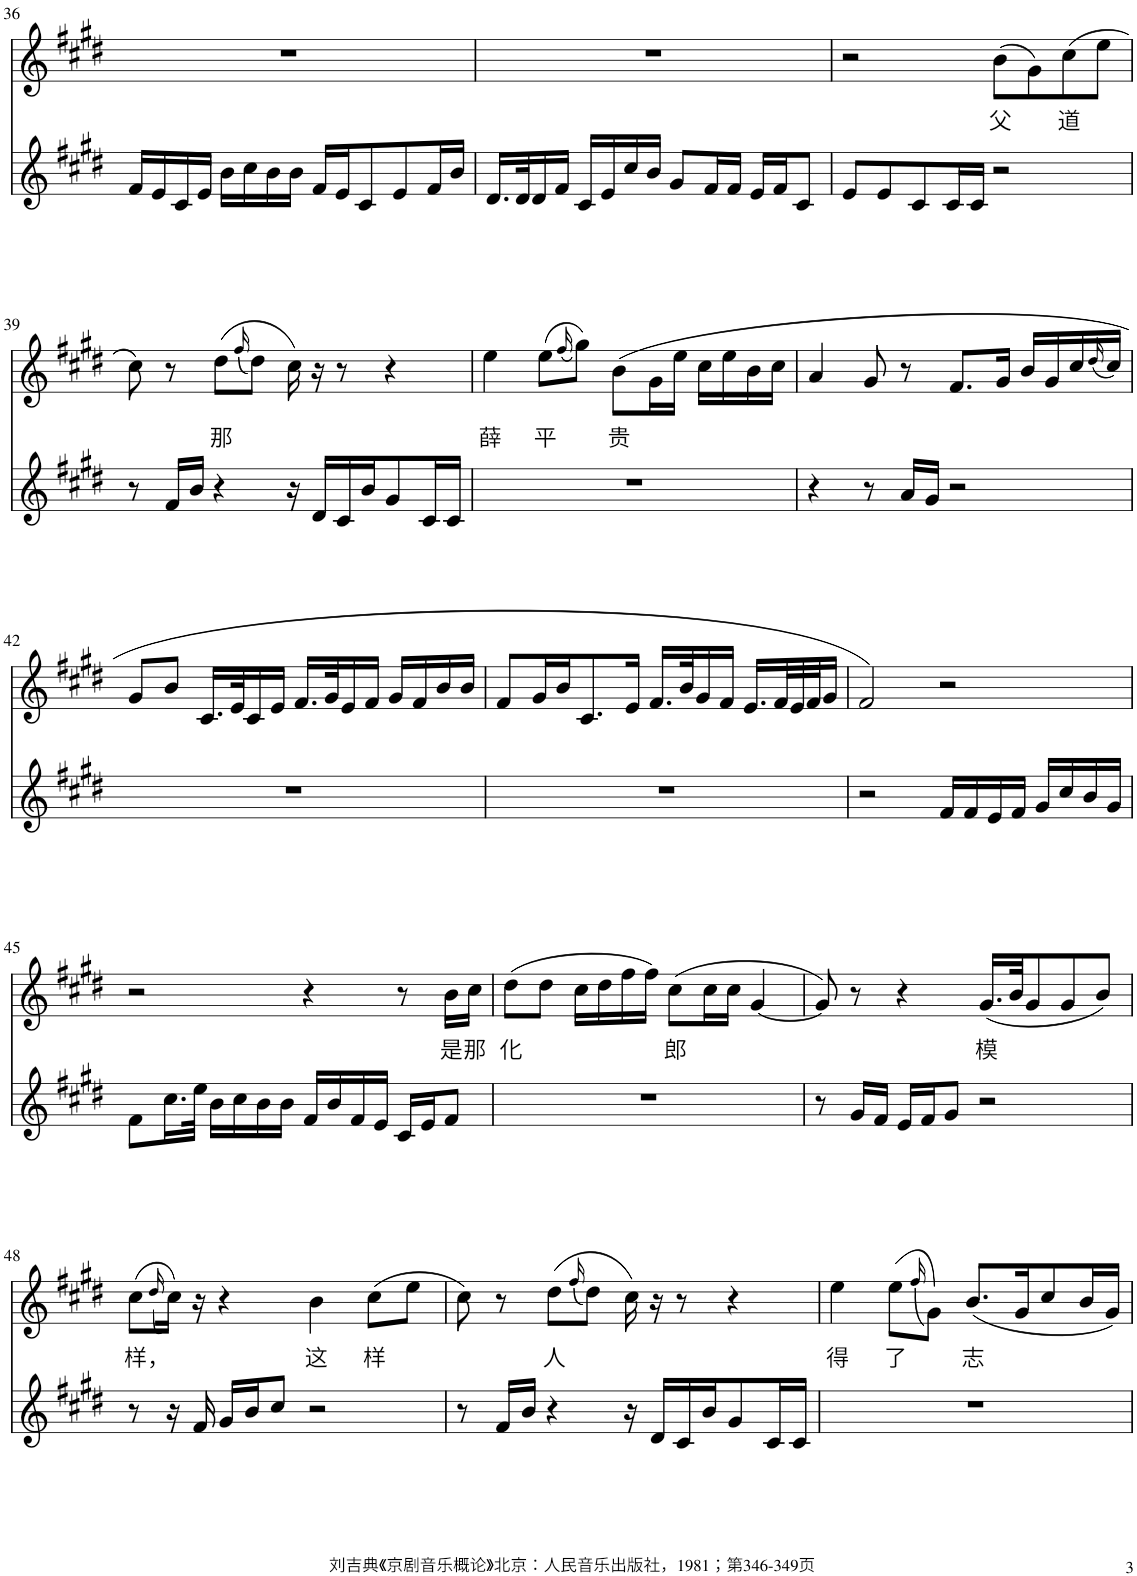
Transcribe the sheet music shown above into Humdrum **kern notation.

**kern	**kern	**text
*part2	*part1	*part1
*staff2	*staff1	*staff1
*I"Piano	*I"Piano	*
*I'Pno	*I'Pno	*
!!LO:PB:g=z
*clefG2	*clefG2	*
*k[f#c#g#d#]	*k[f#c#g#d#]	*
*M2/2	*M2/2	*
*met(c|)	*met(c|)	*
=36	=36	=36
16f#/LL	1r	.
16e/	.	.
16c#/	.	.
16e/JJ	.	.
16b\LL	.	.
16cc#\	.	.
16b\	.	.
16b\JJ	.	.
16f#/LL	.	.
16e/J	.	.
8c#/	.	.
8e/	.	.
16f#/L	.	.
16b/JJ	.	.
=37	=37	=37
16.d#/LL	1r	.
32d#/K	.	.
16d#/	.	.
16f#/JJ	.	.
16c#/LL	.	.
16e/	.	.
16cc#/	.	.
16b/JJ	.	.
8g#/L	.	.
16f#/L	.	.
16f#/JJ	.	.
16e/LL	.	.
16f#/J	.	.
8c#/J	.	.
=38	=38	=38
8e/L	2r	.
8e/	.	.
8c#/	.	.
16c#/L	.	.
16c#/JJ	.	.
!	!	!LO:LY:b
2r	(8b\L	父
.	8g#\)	.
!	!	!LO:LY:b
.	(8cc#\	道
.	8ee\J	.
!!LO:LB:g=z
=39	=39	=39
8r	8cc#\)	.
16f#/LL	8r	.
16b/JJ	.	.
!	!	!LO:LY:b
4r	(8dd#\L	那
.	(16qff#/	.
.	8dd#\J)	.
16r	16cc#\)	.
16d#/LL	16r	.
16c#/	8r	.
16b/J	.	.
8g#/	4r	.
16c#/L	.	.
16c#/JJ	.	.
=40	=40	=40
!	!	!LO:LY:b
1r	4ee\	薛
!	!	!LO:LY:b
.	(8ee\L	平
.	(16qff#/	.
.	8gg#\J))	.
!	!	!LO:LY:b
.	(8b\L	贵
.	16g#\L	.
.	16ee\JJ	.
.	16cc#\LL	.
.	16ee\	.
.	16b\	.
.	16cc#\JJ	.
=41	=41	=41
4r	4a/	.
8r	8g#/	.
16a/LL	8r	.
16g#/JJ	.	.
2r	8.f#/L	.
.	16g#/Jk	.
.	16b/LL	.
.	16g#/	.
.	16cc#/	.
.	(16qdd#/	.
.	16cc#/JJ)	.
!!LO:LB:g=z
=42	=42	=42
1r	8g#/L	.
.	8b/J	.
.	16.c#/LL	.
.	32e/K	.
.	16c#/	.
.	16e/JJ	.
.	16.f#/LL	.
.	32g#/K	.
.	16e/	.
.	16f#/JJ	.
.	16g#/LL	.
.	16f#/	.
.	16b/	.
.	16b/JJ	.
=43	=43	=43
1r	8f#/L	.
.	16g#/L	.
.	16b/J	.
.	8.c#/	.
.	16e/Jk	.
.	16.f#/LL	.
.	32b/K	.
.	16g#/	.
.	16f#/JJ	.
.	16.e/LL	.
.	32f#/L	.
.	32e/	.
.	32f#/J	.
.	16g#/JJ	.
=44	=44	=44
2r	2f#/)	.
16f#/LL	2r	.
16f#/	.	.
16e/	.	.
16f#/JJ	.	.
16g#/LL	.	.
16cc#/	.	.
16b/	.	.
16g#/JJ	.	.
!!LO:LB:g=z
=45	=45	=45
8f#\L	2r	.
16.cc#\L	.	.
32ee\JJk	.	.
16b\LL	.	.
16cc#\	.	.
16b\	.	.
16b\JJ	.	.
16f#/LL	4r	.
16b/	.	.
16f#/	.	.
16e/JJ	.	.
16c#/LL	8r	.
16e/J	.	.
!	!	!LO:LY:b
8f#/J	16b\LL	是
!	!	!LO:LY:b
.	16cc#\JJ	那
=46	=46	=46
!	!	!LO:LY:b
1r	(8dd#\L	化
.	8dd#\J	.
.	16cc#\LL	.
.	16dd#\	.
.	16ff#\	.
.	16ff#\JJ)	.
!	!	!LO:LY:b
.	(8cc#\L	郎
.	16cc#\L	.
.	16cc#\JJ	.
.	[4g#/	.
=47	=47	=47
8r	8g#/])	.
16g#/LL	8r	.
16f#/JJ	.	.
16e/LL	4r	.
16f#/J	.	.
8g#/J	.	.
!	!	!LO:LY:b
2r	(16.g#/LL	模
.	32b/JK	.
.	8g#/	.
.	8g#/	.
.	8b/J)	.
!!LO:LB:g=z
=48	=48	=48
!	!	!LO:LY:b
8r	(8cc#\L	样，
.	(16qdd#/	.
16r	16cc#\Jk))	.
16f#/	16r	.
16g#/LL	4r	.
16b/J	.	.
8cc#/J	.	.
!	!	!LO:LY:b
2r	4b\	这
!	!	!LO:LY:b
.	(8cc#\L	样
.	8ee\J	.
=49	=49	=49
8r	8cc#\)	.
16f#/LL	8r	.
16b/JJ	.	.
!	!	!LO:LY:b
4r	(8dd#\L	人
.	(16qff#/	.
.	8dd#\J)	.
16r	16cc#\)	.
16d#/LL	16r	.
16c#/	8r	.
16b/J	.	.
8g#/	4r	.
16c#/L	.	.
16c#/JJ	.	.
=50	=50	=50
!	!	!LO:LY:b
1r	4ee\	得
!	!	!LO:LY:b
.	(8ee\L	了
.	(16qff#/	.
.	8g#\J))	.
!	!	!LO:LY:b
.	(8.b/L	志
.	16g#/K	.
.	8cc#/	.
.	16b/L	.
.	16g#/JJ)	.
=	=	=
*-	*-	*-
